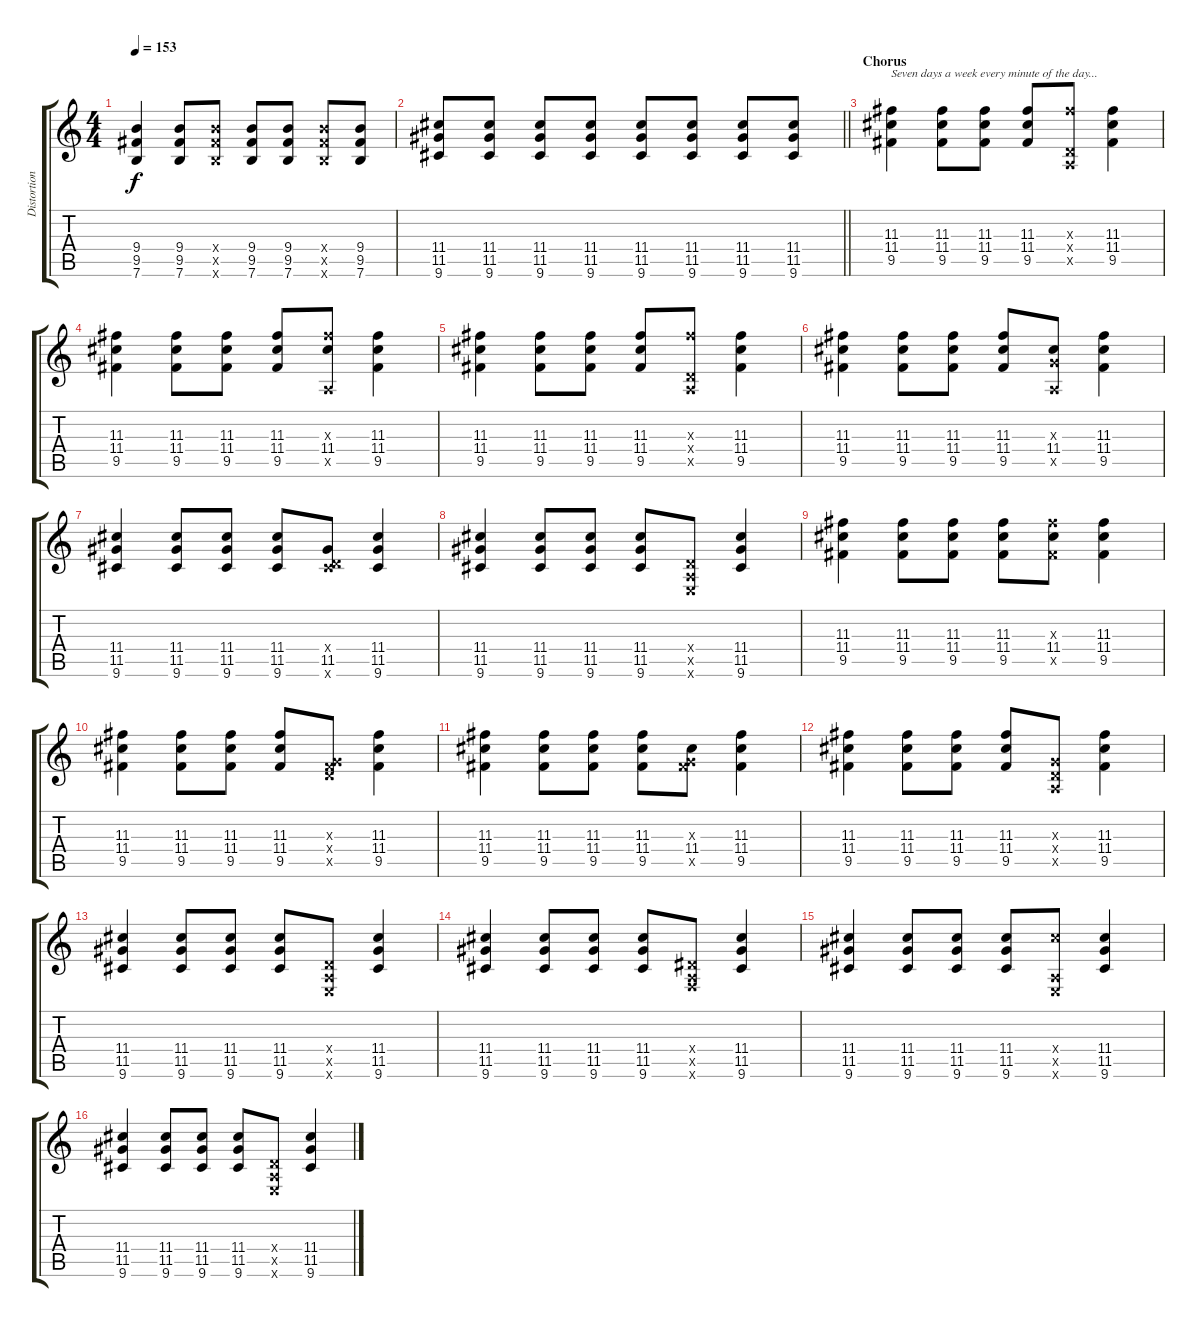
\track ("Distortion Guitar" "Distortion") {instrument distortionguitar}
\staff {score tabs}
\tuning (E4 B3 G3 D3 A2 E2) {hide}
\ts (4 4)
\tempo 153
\clef g2
\ks c
(9.4 9.5 7.6).4{dy f} (9.4 9.5 7.6).8 (9.4{x} 9.5{x} 7.6{x}).8 (9.4 9.5 7.6).8 (9.4 9.5 7.6).8 (9.4{x} 9.5{x} 7.6{x}).8 (9.4 9.5 7.6).8 |
\barLineRight lightlight
(11.4 11.5 9.6).8 (11.4 11.5 9.6).8 (11.4 11.5 9.6).8 (11.4 11.5 9.6).8 (11.4 11.5 9.6).8 (11.4 11.5 9.6).8 (11.4 11.5 9.6).8 (11.4 11.5 9.6).8 |
\section ("" "Chorus")
(11.3 11.4 9.5).4{txt "Seven days a week every minute of the day..."} (11.3 11.4 9.5).8 (11.3 11.4 9.5).8 (11.3 11.4 9.5).8 (11.3{x} 0.4{x} 0.5{x}).8 (11.3 11.4 9.5).4 |
(11.3 11.4 9.5).4 (11.3 11.4 9.5).8 (11.3 11.4 9.5).8 (11.3 11.4 9.5).8 (11.3{x} 11.4 0.5{x}).8 (11.3 11.4 9.5).4 |
(11.3 11.4 9.5).4 (11.3 11.4 9.5).8 (11.3 11.4 9.5).8 (11.3 11.4 9.5).8 (11.3{x} 0.4{x} 0.5{x}).8 (11.3 11.4 9.5).4 |
(11.3 11.4 9.5).4 (11.3 11.4 9.5).8 (11.3 11.4 9.5).8 (11.3 11.4 9.5).8 (0.3{x} 11.4 0.5{x}).8 (11.3 11.4 9.5).4 |
(11.4 11.5 9.6).4 (11.4 11.5 9.6).8 (11.4 11.5 9.6).8 (11.4 11.5 9.6).8 (0.4{x} 11.5 9.6{x}).8 (11.4 11.5 9.6).4 |
(11.4 11.5 9.6).4 (11.4 11.5 9.6).8 (11.4 11.5 9.6).8 (11.4 11.5 9.6).8 (0.4{x} 0.5{x} 0.6{x}).8 (11.4 11.5 9.6).4 |
(11.3 11.4 9.5).4 (11.3 11.4 9.5).8 (11.3 11.4 9.5).8 (11.3 11.4 9.5).8 (11.3{x} 11.4 9.5{x}).8 (11.3 11.4 9.5).4 |
(11.3 11.4 9.5).4 (11.3 11.4 9.5).8 (11.3 11.4 9.5).8 (11.3 11.4 9.5).8 (0.3{x} 0.4{x} 9.5{x}).8 (11.3 11.4 9.5).4 |
(11.3 11.4 9.5).4 (11.3 11.4 9.5).8 (11.3 11.4 9.5).8 (11.3 11.4 9.5).8 (0.3{x} 11.4 9.5{x}).8 (11.3 11.4 9.5).4 |
(11.3 11.4 9.5).4 (11.3 11.4 9.5).8 (11.3 11.4 9.5).8 (11.3 11.4 9.5).8 (0.3{x} 0.4{x} 0.5{x}).8 (11.3 11.4 9.5).4 |
(11.4 11.5 9.6).4 (11.4 11.5 9.6).8 (11.4 11.5 9.6).8 (11.4 11.5 9.6).8 (0.4{x} 0.5{x} 0.6{x}).8 (11.4 11.5 9.6).4 |
(11.4 11.5 9.6).4 (11.4 11.5 9.6).8 (11.4 11.5 9.6).8 (11.4 11.5 9.6).8 (1.4{x} 0.5{x} 1.6{x}).8 (11.4 11.5 9.6).4 |
(11.4 11.5 9.6).4 (11.4 11.5 9.6).8 (11.4 11.5 9.6).8 (11.4 11.5 9.6).8 (11.4{x} 0.5{x} 0.6{x}).8 (11.4 11.5 9.6).4 |
(11.4 11.5 9.6).4 (11.4 11.5 9.6).8 (11.4 11.5 9.6).8 (11.4 11.5 9.6).8 (0.4{x} 0.5{x} 0.6{x}).8 (11.4 11.5 9.6).4
